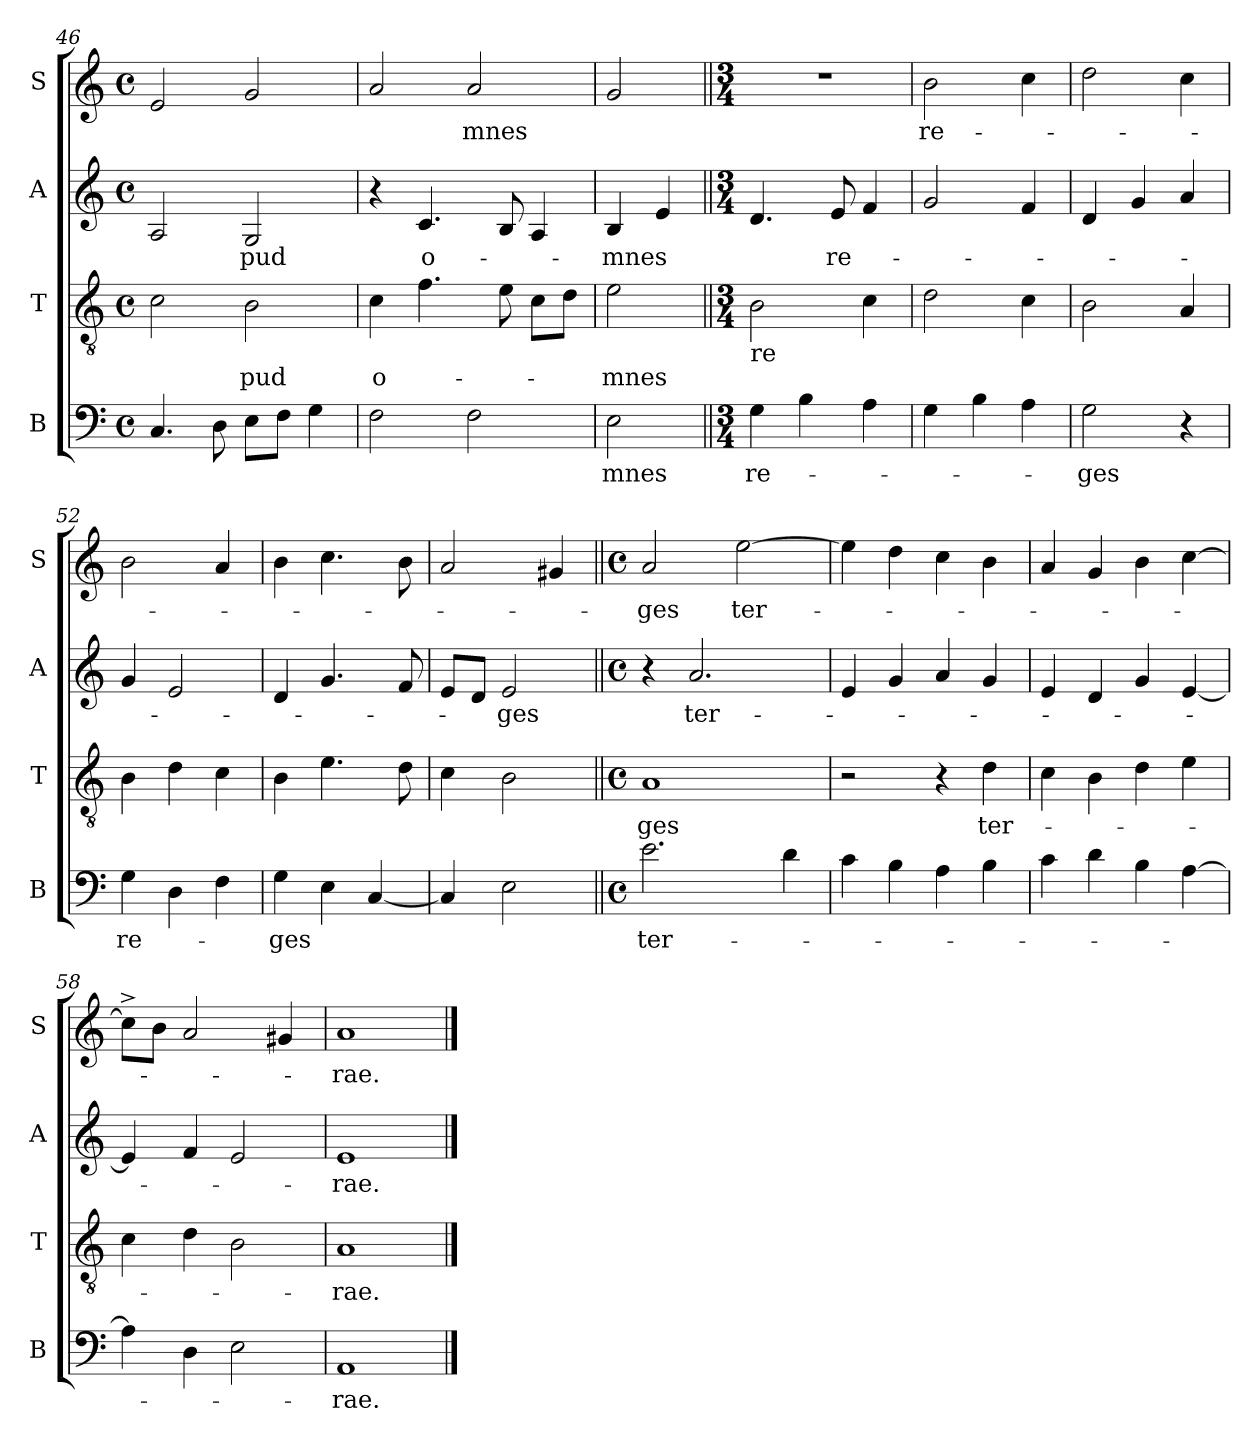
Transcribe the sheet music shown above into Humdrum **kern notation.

**kern	**text	**kern	**text	**kern	**text	**kern	**text
*part4	*part4	*part3	*part3	*part2	*part2	*part1	*part1
*staff4	*staff4	*staff3	*staff3	*staff2	*staff2	*staff1	*staff1
*I"B	*	*I"T	*	*I"A	*	*I"S	*
*I'B	*	*I'T	*	*I'A	*	*I'S	*
*clefF4	*	*clefGv2	*	*clefG2	*	*clefG2	*
*k[]	*	*k[]	*	*k[]	*	*k[]	*
*C:	*	*C:	*	*C:	*	*C:	*
*M4/4	*	*M4/4	*	*M4/4	*	*M4/4	*
*met(c)	*	*met(c)	*	*met(c)	*	*met(c)	*
=46	=46	=46	=46	=46	=46	=46	=46
4.C/	.	2c\	.	2A/	.	2e/	.
8D\	.	.	.	.	.	.	.
!	!	!	!LO:LY:b	!	!LO:LY:b	!	!
8E\L	.	2B\	-pud	2G/	-pud	2g/	.
8F\J	.	.	.	.	.	.	.
4G\	.	.	.	.	.	.	.
=47	=47	=47	=47	=47	=47	=47	=47
!	!	!	!LO:LY:b	!	!	!	!
2F\	.	4c\	o-	4r	.	2a/	.
!	!	!	!	!	!LO:LY:b	!	!
.	.	4.f\	.	4.c/	o-	.	.
!	!	!	!	!	!	!	!LO:LY:b
2F\	.	.	.	.	.	2a/	-mnes
.	.	8e\	.	8B/	.	.	.
.	.	8c\L	.	4A/	.	.	.
.	.	8d\J	.	.	.	.	.
=48	=48	=48	=48	=48	=48	=48	=48
!	!LO:LY:b	!	!LO:LY:b	!	!LO:LY:b	!	!
2E\	-mnes	2e\	-mnes	4B/	-mnes	2g/	.
.	.	.	.	4e/	.	.	.
!!LO:LB:g=z
=49||	=49||	=49||	=49||	=49||	=49||	=49||	=49||
*M3/4	*	*M3/4	*	*M3/4	*	*M3/4	*
!	!	!LO:TX:b:t=re	!	!	!	!	!
!	!LO:LY:b	!	!	!	!	!LO:N:vis=1	!
4G\	re-	2B\	.	4.d/	.	2.r	.
4B\	.	.	.	.	.	.	.
!	!	!	!	!	!LO:LY:b	!	!
.	.	.	.	8e/	re-	.	.
4A\	.	4c\	.	4f/	.	.	.
=50	=50	=50	=50	=50	=50	=50	=50
!	!	!	!	!	!	!	!LO:LY:b
4G\	.	2d\	.	2g/	.	2b\	re-
4B\	.	.	.	.	.	.	.
4A\	.	4c\	.	4f/	.	4cc\	.
=51	=51	=51	=51	=51	=51	=51	=51
!	!LO:LY:b	!	!	!	!	!	!
2G\	-ges	2B\	.	4d/	.	2dd\	.
.	.	.	.	4g/	.	.	.
4r	.	4A/	.	4a/	.	4cc\	.
=52	=52	=52	=52	=52	=52	=52	=52
!	!LO:LY:b	!	!	!	!	!	!
4G\	re-	4B\	.	4g/	.	2b\	.
4D\	.	4d\	.	2e/	.	.	.
4F\	.	4c\	.	.	.	4a/	.
=53	=53	=53	=53	=53	=53	=53	=53
!	!LO:LY:b	!	!	!	!	!	!
4G\	-ges	4B\	.	4d/	.	4b\	.
4E\	.	4.e\	.	4.g/	.	4.cc\	.
[<4C/	.	.	.	.	.	.	.
.	.	8d\	.	8f/	.	8b\	.
=54	=54	=54	=54	=54	=54	=54	=54
4C/]	.	4c\	.	8e/L	.	2a/	.
.	.	.	.	8d/J	.	.	.
!	!	!	!	!	!LO:LY:b	!	!
2E\	.	2B\	.	2e/	-ges	.	.
.	.	.	.	.	.	4g#X/	.
!!LO:LB:g=z
=55||	=55||	=55||	=55||	=55||	=55||	=55||	=55||
*M4/4	*	*M4/4	*	*M4/4	*	*M4/4	*
*met(c)	*	*met(c)	*	*met(c)	*	*met(c)	*
!	!LO:LY:b	!	!LO:LY:b	!	!	!	!LO:LY:b
2.e\	ter-	1A	ges	4r	.	2a/	-ges
!	!	!	!	!	!LO:LY:b	!	!
.	.	.	.	2.a/	ter-	.	.
!	!	!	!	!	!	!	!LO:LY:b
.	.	.	.	.	.	[>2ee\	ter-
4d\	.	.	.	.	.	.	.
=56	=56	=56	=56	=56	=56	=56	=56
4c\	.	2r	.	4e/	.	4ee\]	.
4B\	.	.	.	4g/	.	4dd\	.
4A\	.	4r	.	4a/	.	4cc\	.
!	!	!	!LO:LY:b	!	!	!	!
4B\	.	4d\	ter-	4g/	.	4b\	.
=57	=57	=57	=57	=57	=57	=57	=57
4c\	.	4c\	.	4e/	.	4a/	.
4d\	.	4B\	.	4d/	.	4g/	.
4B\	.	4d\	.	4g/	.	4b\	.
[>4A\	.	4e\	.	[<4e/	.	[>4cc\	.
=58	=58	=58	=58	=58	=58	=58	=58
4A\]	.	4c\	.	4e/]	.	8cc^>\L]	.
.	.	.	.	.	.	8b\J	.
4D\	.	4d\	.	4f/	.	2a/	.
2E\	.	2B\	.	2e/	.	.	.
.	.	.	.	.	.	4g#X/	.
=59	=59	=59	=59	=59	=59	=59	=59
!	!LO:LY:b	!	!LO:LY:b	!	!LO:LY:b	!	!LO:LY:b
1AA	-rae.	1A	-rae.	1e	-rae.	1a	-rae.
==	==	==	==	==	==	==	==
*-	*-	*-	*-	*-	*-	*-	*-
